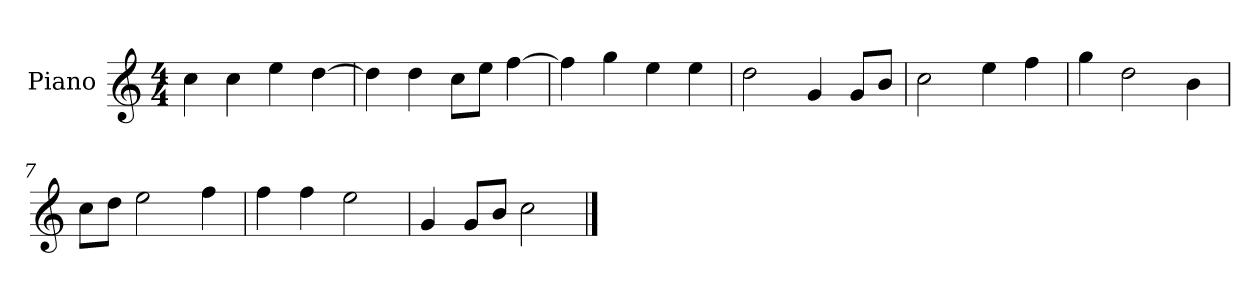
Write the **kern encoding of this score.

**kern
*part1
*staff1
*I"Piano
*I'P-no
*clefG2
*k[]
*M4/4
*MM90
=1
4cc\
4cc\
4ee\
[4dd\
=2
4dd\]
4dd\
8cc\L
8ee\J
[4ff\
=3
4ff\]
4gg\
4ee\
4ee\
=4
2dd\
4g/
8g/L
8b/J
=5
2cc\
4ee\
4ff\
=6
4gg\
2dd\
4b\
=7
8cc\L
8dd\J
2ee\
4ff\
=8
4ff\
4ff\
2ee\
=9
4g/
8g/L
8b/J
2cc\
==
*-
